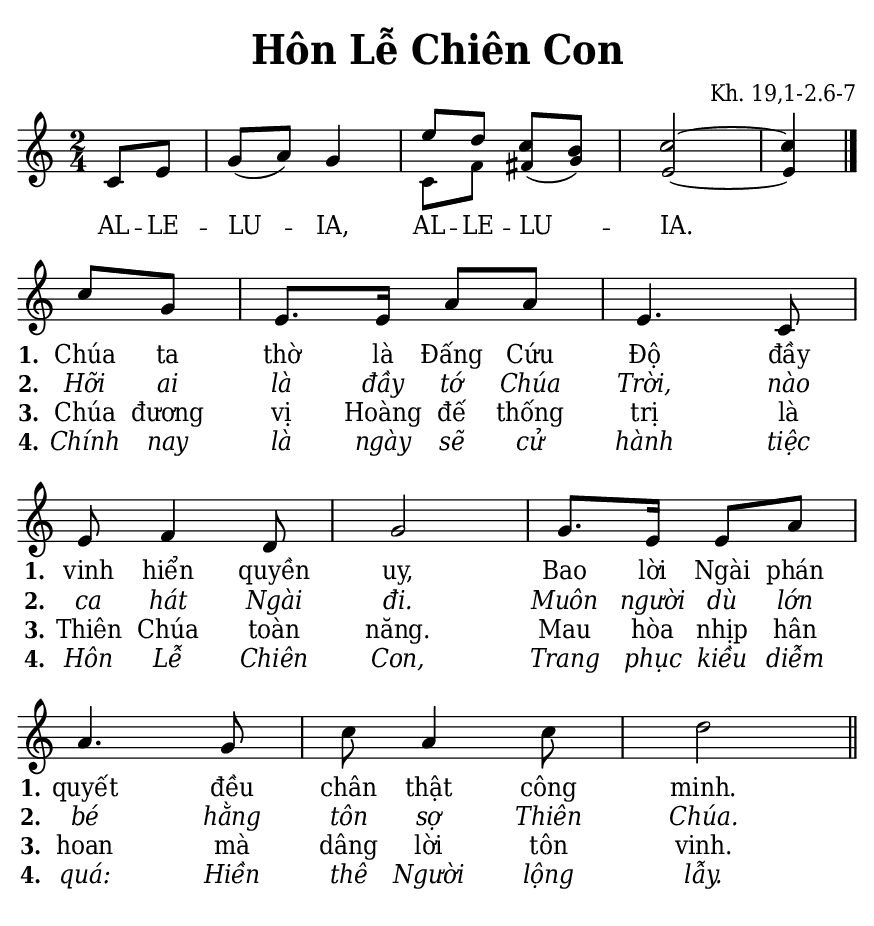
% Cài đặt chung\
\version "2.22.1"
\include "english.ly"

\header {
  title = \markup { \fontsize #1 "Hôn Lễ Chiên Con" }
  composer = "Kh. 19,1-2.6-7"
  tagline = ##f
}

% Nhạc phiên khúc
nhacPhienKhucSop = \relative c' {
  \partial 4 c8 e |
  g (a) g4 |
  e'8 d c (b) |
  c2 ~ |
  c4 \bar "|." \break
  
  c8 g |
  e8. e16 a8 a |
  e4. c8 |
  e f4 d8 |
  g2 |
  g8. e16 e8 a |
  a4. g8 |
  c8 a4 c8 |
  d2 \bar "||"
}

nhacPhienKhucAlto = \relative c' {
  c8 e |
  g8 (a) g4 |
  c,8 [f] fs (g) |
  e2 ~ |
  e4
}

% Lời phiên khúc
loiPhienKhucSop = \lyrics {
  %\set stanza = "ĐK:"
  AL -- LE -- LU -- IA,
  AL -- LE -- LU -- IA.
  <<
    {
      \set stanza = "1."
      Chúa ta thờ là Đấng Cứu Độ đầy vinh hiển quyền uy,
      Bao lời Ngài phán quyết đều chân thật công minh.
    }
    \new Lyrics {
	    \set associatedVoice = "beSop"
	    \set stanza = "2."
      \override Lyrics.LyricText.font-shape = #'italic
	    Hỡi ai là đầy tớ Chúa Trời,
	    nào ca hát Ngài đi.
	    Muôn người dù lớn bé hằng tôn sợ Thiên Chúa.
    }
    \new Lyrics {
	    \set associatedVoice = "beSop"
	    \set stanza = "3."
	    Chúa đương vị Hoàng đế thống trị
	    là Thiên Chúa toàn năng.
	    Mau hòa nhịp hân hoan mà dâng lời tôn vinh.
    }
    \new Lyrics {
	    \set associatedVoice = "beSop"
	    \set stanza = "4."
      \override Lyrics.LyricText.font-shape = #'italic
	    Chính nay là ngày sẽ cử hành tiệc Hôn Lễ Chiên Con,
	    Trang phục kiều diễm quá:
	    Hiền thê Người lộng lẫy.
    }
  >>
}

% Dàn trang
\paper {
  #(set-paper-size "a5")
  top-margin = 3\mm
  bottom-margin = 3\mm
  left-margin = 3\mm
  right-margin = 3\mm
  indent = #0
  #(define fonts
	 (make-pango-font-tree "Deja Vu Serif Condensed"
	 		       "Deja Vu Serif Condensed"
			       "Deja Vu Serif Condensed"
			       (/ 20 20)))
  print-page-number = ##f
  system-system-spacing = #'((basic-distance . 0.1) (padding . 3))
}

TongNhip = {
  \key c \major \time 2/4
  \set Timing.beamExceptions = #'()
  \set Timing.baseMoment = #(ly:make-moment 1/4)
}

% mã nguồn cho những chức năng chưa hỗ trợ trong phiên bản lilypond hiện tại
% cung cấp bởi cộng đồng lilypond khi gửi email đến lilypond-user@gnu.org
% Đổi kích thước nốt cho bè phụ
notBePhu =
#(define-music-function (font-size music) (number? ly:music?)
   (for-some-music
     (lambda (m)
       (if (music-is-of-type? m 'rhythmic-event)
           (begin
             (set! (ly:music-property m 'tweaks)
                   (cons `(font-size . ,font-size)
                         (ly:music-property m 'tweaks)))
             #t)
           #f))
     music)
   music)

% in số phiên khúc trên mỗi dòng
#(define (add-grob-definition grob-name grob-entry)
    (set! all-grob-descriptions
          (cons ((@@ (lily) completize-grob-entry)
                 (cons grob-name grob-entry))
                all-grob-descriptions)))

#(add-grob-definition
   'StanzaNumberSpanner
   `((direction . ,LEFT)
     (font-series . bold)
     (padding . 1)
     (side-axis . ,X)
     (stencil . ,ly:text-interface::print)
     (X-offset . ,ly:side-position-interface::x-aligned-side)
     (Y-extent . ,grob::always-Y-extent-from-stencil)
     (meta . ((class . Spanner)
              (interfaces . (font-interface
                             side-position-interface
                             stanza-number-interface
                             text-interface))))))

\layout {
   \context {
     \Global
     \grobdescriptions #all-grob-descriptions
   }
   \context {
     \Score
     \remove Stanza_number_align_engraver
     \consists
       #(lambda (context)
          (let ((texts '())
                (syllables '()))
            (make-engraver
             (acknowledgers
              ((stanza-number-interface engraver grob source-engraver)
                 (set! texts (cons grob texts)))
              ((lyric-syllable-interface engraver grob source-engraver)
                 (set! syllables (cons grob syllables))))
             ((stop-translation-timestep engraver)
                (for-each
                 (lambda (text)
                   (for-each
                    (lambda (syllable)
                      (ly:pointer-group-interface::add-grob text
'side-support-elements syllable))
                    syllables))
                 texts)
                (set! syllables '())))))
   }
   \context {
     \Lyrics
     \remove Stanza_number_engraver
     \consists
       #(lambda (context)
          (let ((text #f)
                (last-stanza #f))
            (make-engraver
             ((process-music engraver)
                (let ((stanza (ly:context-property context 'stanza #f)))
                  (if (and stanza (not (equal? stanza last-stanza)))
                      (let ((column (ly:context-property context
'currentCommandColumn)))
                        (set! last-stanza stanza)
                        (if text
                            (ly:spanner-set-bound! text RIGHT column))

                        (set! text (ly:engraver-make-grob engraver
'StanzaNumberSpanner '()))
                        (ly:grob-set-property! text 'text stanza)
                        (ly:spanner-set-bound! text LEFT column)))))
             ((finalize engraver)
                (if text
                    (let ((column (ly:context-property context
'currentCommandColumn)))
                      (ly:spanner-set-bound! text RIGHT column)))))))
     \override StanzaNumberSpanner.horizon-padding = 10000
   }
}
% kết thúc mã nguồn

\score {
  \new ChoirStaff <<
    \new Staff \with {
        \consists "Merge_rests_engraver"
        printPartCombineTexts = ##f
      }
      <<
      \new Voice \TongNhip \partCombine 
        \nhacPhienKhucSop
        \notBePhu -1 { \nhacPhienKhucAlto }
      \new NullVoice = beSop \nhacPhienKhucSop
      \new Lyrics \lyricsto beSop \loiPhienKhucSop
      >>
  >>
  \layout {
    \override Lyrics.LyricSpace.minimum-distance = #1.5
    \override Score.BarNumber.break-visibility = ##(#f #f #f)
    \override Score.SpacingSpanner.uniform-stretching = ##t
  } 
}
